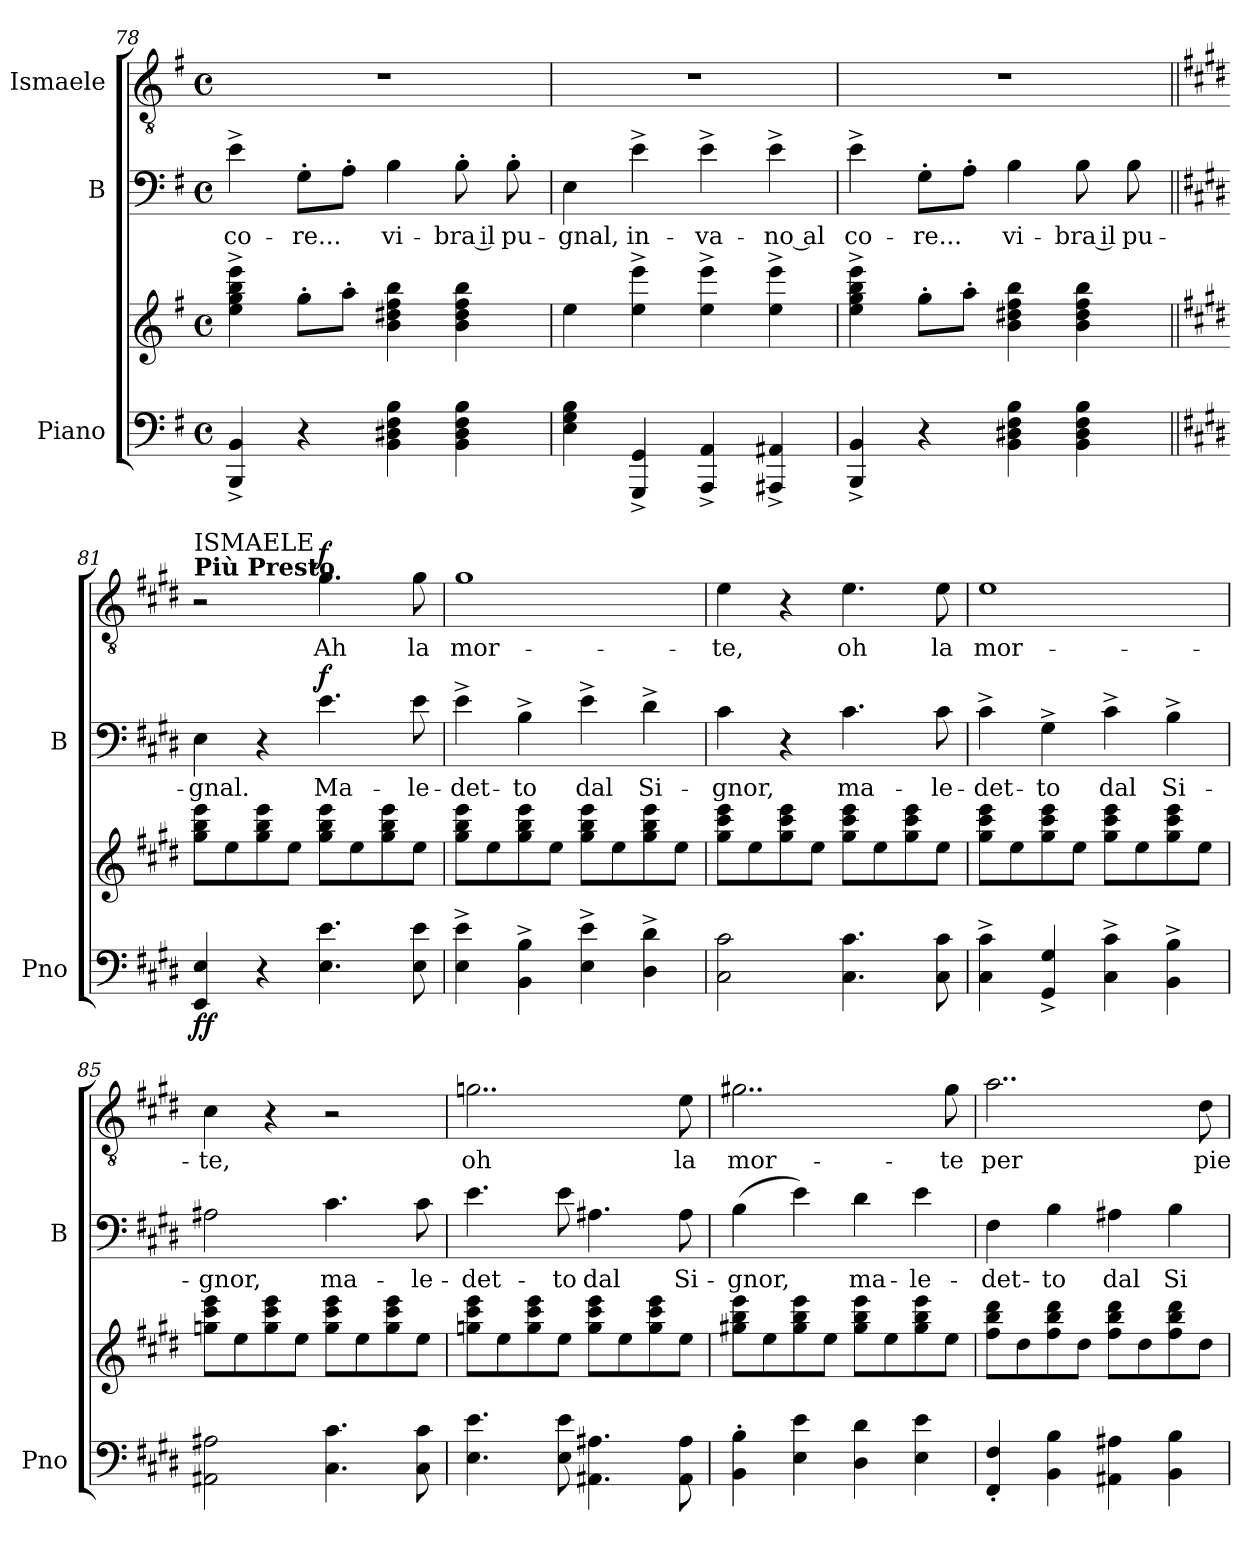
**kern	**kern	**dynam	**kern	**text	**dynam	**kern	**text	**dynam
*part3	*part3	*part3	*part2	*part2	*part2	*part1	*part1	*part1
*staff4	*staff3	*staff3/4	*staff2	*staff2	*staff2	*staff1	*staff1	*staff1
*I"Piano	*	*	*I"B	*	*	*I"Ismaele	*	*
*I'Pno	*	*	*I'B	*	*	*	*	*
*clefF4	*clefG2	*	*clefF4	*	*	*clefGv2	*	*
*k[f#]	*k[f#]	*	*k[f#]	*	*	*k[f#]	*	*
*M4/4	*M4/4	*	*M4/4	*	*	*M4/4	*	*
*met(c)	*met(c)	*	*met(c)	*	*	*met(c)	*	*
=78	=78	=78	=78	=78	=78	=78	=78	=78
!	!	!	!	!LO:LY:b	!	!	!	!
4BBB/^ 4BB/^	4ee\^ 4gg\^ 4bb\^ 4eee\^	.	4e^\	co-	.	1r	.	.
!	!	!	!	!LO:LY:b	!	!	!	!
4r	8gg'\L	.	8G'\L	-re...	.	.	.	.
.	8aa'\J	.	8A'\J	.	.	.	.	.
!	!	!	!	!LO:LY:b	!	!	!	!
4BB\ 4D#X\ 4F#\ 4B\	4b\ 4dd#X\ 4ff#\ 4bb\	.	4B\	vi-	.	.	.	.
!	!	!	!	!LO:LY:b	!	!	!	!
4BB\ 4D#\ 4F#\ 4B\	4b\ 4dd#\ 4ff#\ 4bb\	.	8B'\	-bra il	.	.	.	.
!	!	!	!	!LO:LY:b	!	!	!	!
.	.	.	8B'\	pu-	.	.	.	.
=79	=79	=79	=79	=79	=79	=79	=79	=79
!	!	!	!	!LO:LY:b	!	!	!	!
4E\ 4G\ 4B\	4ee\	.	4E\	-gnal,	.	1r	.	.
!	!	!	!	!LO:LY:b	!	!	!	!
4GGG/^ 4GG/^	4ee\^ 4eee\^	.	4e^\	in-	.	.	.	.
!	!	!	!	!LO:LY:b	!	!	!	!
4AAA/^ 4AA/^	4ee\^ 4eee\^	.	4e^\	-va-	.	.	.	.
!	!	!	!	!LO:LY:b	!	!	!	!
4AAA#X/^ 4AA#X/^	4ee\^ 4eee\^	.	4e^\	-no al	.	.	.	.
=80	=80	=80	=80	=80	=80	=80	=80	=80
!	!	!	!	!LO:LY:b	!	!	!	!
4BBB/^ 4BB/^	4ee\^ 4gg\^ 4bb\^ 4eee\^	.	4e^\	co-	.	1r	.	.
!	!	!	!	!LO:LY:b	!	!	!	!
4r	8gg'\L	.	8G'\L	-re...	.	.	.	.
.	8aa'\J	.	8A'\J	.	.	.	.	.
!	!	!	!	!LO:LY:b	!	!	!	!
4BB\ 4D#X\ 4F#\ 4B\	4b\ 4dd#X\ 4ff#\ 4bb\	.	4B\	vi-	.	.	.	.
!	!	!	!	!LO:LY:b	!	!	!	!
4BB\ 4D#\ 4F#\ 4B\	4b\ 4dd#\ 4ff#\ 4bb\	.	8B\	-bra il	.	.	.	.
!	!	!	!	!LO:LY:b	!	!	!	!
.	.	.	8B\	pu-	.	.	.	.
!!LO:LB:g=z
=81||	=81||	=81||	=81||	=81||	=81||	=81||	=81||	=81||
!!LO:REH:place=s1:a:B:fs=14:t=25
*k[f#c#g#d#]	*k[f#c#g#d#]	*	*k[f#c#g#d#]	*	*	*k[f#c#g#d#]	*	*
!	!	!	!	!	!	!LO:TX:a:B:t=Più Presto	!	!
!	!	!	!	!	!	!LO:TX:a:t=ISMAELE	!	!
!	!	!LO:DY:b=2	!	!LO:LY:b	!	!	!	!
!	!	!LO:DY:n=1:b	!	!	!	!	!	!
4EE/ 4E/	8gg#\ 8bb\ 8eee\L	f f	4E\	-gnal.	.	2r	.	.
.	8ee\	.	.	.	.	.	.	.
4r	8gg#\ 8bb\ 8eee\	.	4r	.	.	.	.	.
.	8ee\J	.	.	.	.	.	.	.
!	!	!	!	!LO:LY:b	!LO:DY:a	!	!LO:LY:b	!LO:DY:a
4.E\ 4.e\	8gg#\ 8bb\ 8eee\L	.	4.e\	Ma-	f	4.g#\	Ah	f
.	8ee\	.	.	.	.	.	.	.
.	8gg#\ 8bb\ 8eee\	.	.	.	.	.	.	.
!	!	!	!	!LO:LY:b	!	!	!LO:LY:b	!
8E\ 8e\	8ee\J	.	8e\	-le-	.	8g#\	la	.
=82	=82	=82	=82	=82	=82	=82	=82	=82
!	!	!	!	!LO:LY:b	!	!	!LO:LY:b	!
4E\^ 4e\^	8gg#\ 8bb\ 8eee\L	.	4e^\	-det-	.	1g#	mor-	.
.	8ee\	.	.	.	.	.	.	.
!	!	!	!	!LO:LY:b	!	!	!	!
4BB\^ 4B\^	8gg#\ 8bb\ 8eee\	.	4B^\	-to	.	.	.	.
.	8ee\J	.	.	.	.	.	.	.
!	!	!	!	!LO:LY:b	!	!	!	!
4E\^ 4e\^	8gg#\ 8bb\ 8eee\L	.	4e^\	dal	.	.	.	.
.	8ee\	.	.	.	.	.	.	.
!	!	!	!	!LO:LY:b	!	!	!	!
4D#\^ 4d#\^	8gg#\ 8bb\ 8eee\	.	4d#^\	Si-	.	.	.	.
.	8ee\J	.	.	.	.	.	.	.
=83	=83	=83	=83	=83	=83	=83	=83	=83
!	!	!	!	!LO:LY:b	!	!	!LO:LY:b	!
2C#\ 2c#\	8gg#\ 8ccc#\ 8eee\L	.	4c#\	-gnor,	.	4e\	-te,	.
.	8ee\	.	.	.	.	.	.	.
.	8gg#\ 8ccc#\ 8eee\	.	4r	.	.	4r	.	.
.	8ee\J	.	.	.	.	.	.	.
!	!	!	!	!LO:LY:b	!	!	!LO:LY:b	!
4.C#\ 4.c#\	8gg#\ 8ccc#\ 8eee\L	.	4.c#\	ma-	.	4.e\	oh	.
.	8ee\	.	.	.	.	.	.	.
.	8gg#\ 8ccc#\ 8eee\	.	.	.	.	.	.	.
!	!	!	!	!LO:LY:b	!	!	!LO:LY:b	!
8C#\ 8c#\	8ee\J	.	8c#\	-le-	.	8e\	la	.
=84	=84	=84	=84	=84	=84	=84	=84	=84
!	!	!	!	!LO:LY:b	!	!	!LO:LY:b	!
4C#\^ 4c#\^	8gg#\ 8ccc#\ 8eee\L	.	4c#^\	-det-	.	1e	mor-	.
.	8ee\	.	.	.	.	.	.	.
!	!	!	!	!LO:LY:b	!	!	!	!
4GG#/^ 4G#/^	8gg#\ 8ccc#\ 8eee\	.	4G#^\	-to	.	.	.	.
.	8ee\J	.	.	.	.	.	.	.
!	!	!	!	!LO:LY:b	!	!	!	!
4C#\^ 4c#\^	8gg#\ 8ccc#\ 8eee\L	.	4c#^\	dal	.	.	.	.
.	8ee\	.	.	.	.	.	.	.
!	!	!	!	!LO:LY:b	!	!	!	!
4BB\^ 4B\^	8gg#\ 8ccc#\ 8eee\	.	4B^\	Si-	.	.	.	.
.	8ee\J	.	.	.	.	.	.	.
=85	=85	=85	=85	=85	=85	=85	=85	=85
!	!	!	!	!LO:LY:b	!	!	!LO:LY:b	!
2AA#X\ 2A#X\	8ggn\ 8ccc#\ 8eee\L	.	2A#X\	-gnor,	.	4c#\	-te,	.
.	8ee\	.	.	.	.	.	.	.
.	8gg\ 8ccc#\ 8eee\	.	.	.	.	4r	.	.
.	8ee\J	.	.	.	.	.	.	.
!	!	!	!	!LO:LY:b	!	!	!	!
4.C#\ 4.c#\	8gg\ 8ccc#\ 8eee\L	.	4.c#\	ma-	.	2r	.	.
.	8ee\	.	.	.	.	.	.	.
.	8gg\ 8ccc#\ 8eee\	.	.	.	.	.	.	.
!	!	!	!	!LO:LY:b	!	!	!	!
8C#\ 8c#\	8ee\J	.	8c#\	-le-	.	.	.	.
!!LO:PB:g=z
=86	=86	=86	=86	=86	=86	=86	=86	=86
!	!	!	!	!LO:LY:b	!	!	!LO:LY:b	!
4.E\ 4.e\	8ggn\ 8ccc#\ 8eee\L	.	4.e\	-det-	.	2..gn\	oh	.
.	8ee\	.	.	.	.	.	.	.
.	8gg\ 8ccc#\ 8eee\	.	.	.	.	.	.	.
!	!	!	!	!LO:LY:b	!	!	!	!
8E\ 8e\	8ee\J	.	8e\	-to	.	.	.	.
!	!	!	!	!LO:LY:b	!	!	!	!
4.AA#X\ 4.A#X\	8gg\ 8ccc#\ 8eee\L	.	4.A#X\	dal	.	.	.	.
.	8ee\	.	.	.	.	.	.	.
.	8gg\ 8ccc#\ 8eee\	.	.	.	.	.	.	.
!	!	!	!	!LO:LY:b	!	!	!LO:LY:b	!
8AA#\ 8A#\	8ee\J	.	8A#\	Si-	.	8e\	la	.
=87	=87	=87	=87	=87	=87	=87	=87	=87
!	!	!	!	!LO:LY:b	!	!	!LO:LY:b	!
4BB\' 4B\'	8gg#X\ 8bb\ 8eee\L	.	(4B\	-gnor,	.	2..g#X\	mor-	.
.	8ee\	.	.	.	.	.	.	.
4E\ 4e\	8gg#\ 8bb\ 8eee\	.	4e\)	.	.	.	.	.
.	8ee\J	.	.	.	.	.	.	.
!	!	!	!	!LO:LY:b	!	!	!	!
4D#\ 4d#\	8gg#\ 8bb\ 8eee\L	.	4d#\	ma-	.	.	.	.
.	8ee\	.	.	.	.	.	.	.
!	!	!	!	!LO:LY:b	!	!	!	!
4E\ 4e\	8gg#\ 8bb\ 8eee\	.	4e\	-le-	.	.	.	.
!	!	!	!	!	!	!	!LO:LY:b	!
.	8ee\J	.	.	.	.	8g#\	-te	.
=88	=88	=88	=88	=88	=88	=88	=88	=88
!	!	!	!	!LO:LY:b	!	!	!LO:LY:b	!
4FF#/' 4F#/'	8ff#\ 8bb\ 8ddd#\L	.	4F#\	-det-	.	2..a\	per	.
.	8dd#\	.	.	.	.	.	.	.
!	!	!	!	!LO:LY:b	!	!	!	!
4BB\ 4B\	8ff#\ 8bb\ 8ddd#\	.	4B\	-to	.	.	.	.
.	8dd#\J	.	.	.	.	.	.	.
!	!	!	!	!LO:LY:b	!	!	!	!
4AA#X\ 4A#X\	8ff#\ 8bb\ 8ddd#\L	.	4A#X\	dal	.	.	.	.
.	8dd#\	.	.	.	.	.	.	.
!	!	!	!	!LO:LY:b	!	!	!	!
4BB\ 4B\	8ff#\ 8bb\ 8ddd#\	.	4B\	Si-	.	.	.	.
!	!	!	!	!	!	!	!LO:LY:b	!
.	8dd#\J	.	.	.	.	8d#\	pie-	.
=	=	=	=	=	=	=	=	=
*-	*-	*-	*-	*-	*-	*-	*-	*-
